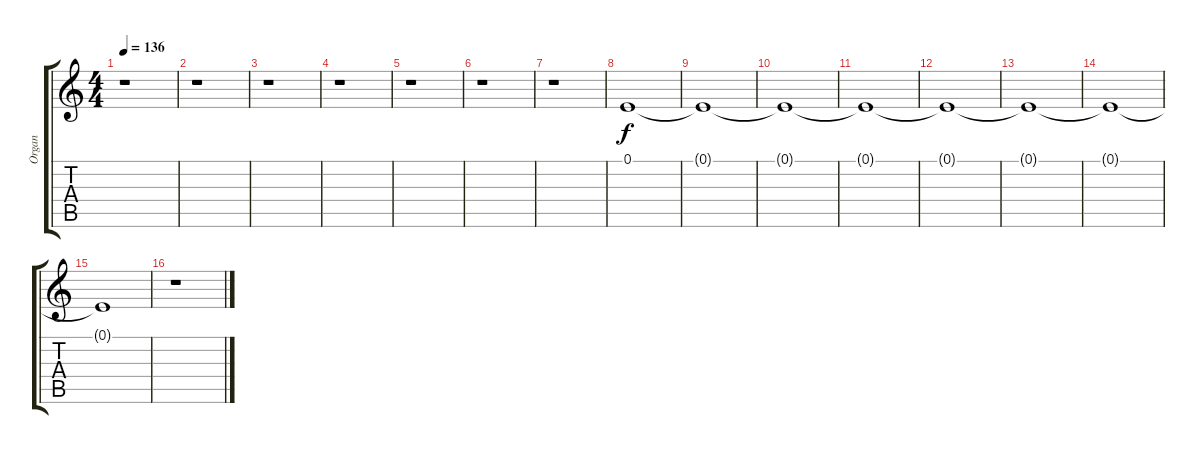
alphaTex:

\track ("Organ" "Organ") {instrument stringensemble2}
\staff {score tabs}
\tuning (E4 B3 G3 D3 A2 E2) {hide}
\ts (4 4)
\tempo 136
\clef g2
\ks c
r.1{dy f instrument stringensemble2} |
r.1 |
r.1 |
r.1 |
r.1 |
r.1 |
r.1 |
0.1.1 |
0.1{t}.1 |
0.1{t}.1 |
0.1{t}.1 |
0.1{t}.1 |
0.1{t}.1 |
0.1{t}.1 |
0.1{t}.1 |
r.1
